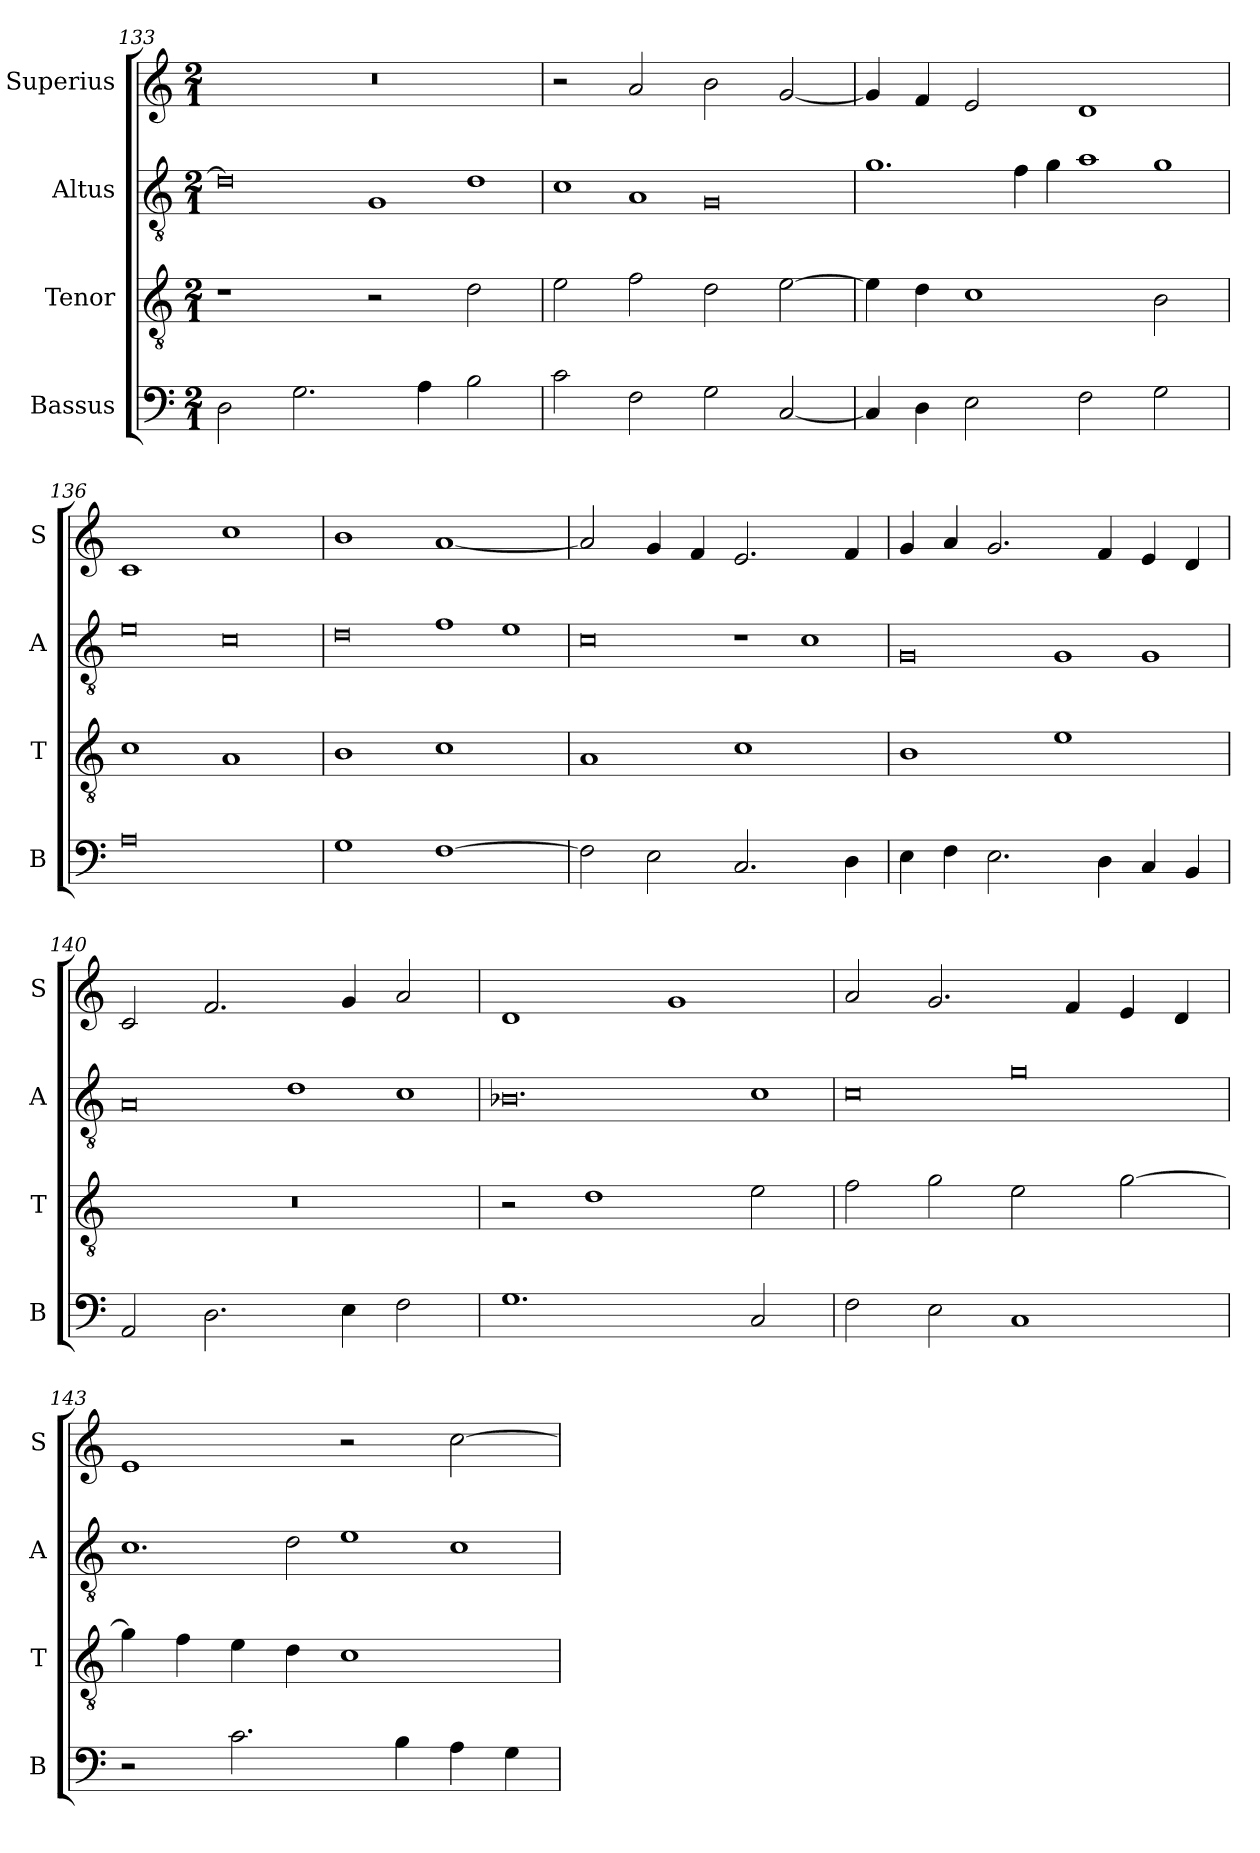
**kern	**kern	**kern	**kern
*part4	*part3	*part2	*part1
*staff4	*staff3	*staff2	*staff1
*I"Bassus	*I"Tenor	*I"Altus	*I"Superius
*I'B	*I'T	*I'A	*I'S
*clefF4	*clefGv2	*clefGv2	*clefG2
*k[]	*k[]	*k[]	*k[]
*M2/1	*M2/1	*M2/1	*M2/1
=133	=133	=133	=133
!	!	!LO:N:vis=0	!
2D\	1r	1d]	0r
2.G\	.	.	.
!	!	!LO:N:vis=1	!
.	2r	2G	.
4A\	.	.	.
!	!	!LO:N:vis=1	!
2B\	2d\	2d	.
=134	=134	=134	=134
!	!	!LO:N:vis=1	!
2c\	2e\	2c	2r
!	!	!LO:N:vis=1	!
2F\	2f\	2A	2a/
!	!	!LO:N:vis=0	!
2G\	2d\	1G	2b\
[2C/	[2e\	.	[2g/
=135	=135	=135	=135
!	!	!LO:N:vis=1.	!
4C/]	4e\]	2.g	4g/]
4D\	4d\	.	4f/
2E\	1c	.	2e/
!	!	!LO:N:vis=4	!
.	.	8f\	.
!	!	!LO:N:vis=4	!
.	.	8g\	.
!	!	!LO:N:vis=1	!
2F\	.	2a	1d
!	!	!LO:N:vis=1	!
2G\	2B\	2g	.
=136	=136	=136	=136
!	!	!LO:N:vis=0	!
0A	1c	1e	1c
!	!	!LO:N:vis=0	!
.	1A	1c	1cc
=137	=137	=137	=137
!	!	!LO:N:vis=0	!
1G	1B	1d	1b
!	!	!LO:N:vis=1	!
[1F	1c	2f	[1a
!	!	!LO:N:vis=1	!
.	.	2e	.
=138	=138	=138	=138
!	!	!LO:N:vis=0	!
2F\]	1A	1c	2a/]
2E\	.	.	4g/
.	.	.	4f/
!	!	!LO:N:vis=1	!
2.C/	1c	2r	2.e/
!	!	!LO:N:vis=1	!
.	.	2c	.
4D\	.	.	4f/
=139	=139	=139	=139
!	!	!LO:N:vis=0	!
4E\	1B	1G	4g/
4F\	.	.	4a/
2.E\	.	.	2.g/
!	!	!LO:N:vis=1	!
.	1e	2G	.
4D\	.	.	4f/
!	!	!LO:N:vis=1	!
4C/	.	2G	4e/
4BB/	.	.	4d/
=140	=140	=140	=140
!	!	!LO:N:vis=0	!
2AA/	0r	1A	2c/
2.D\	.	.	2.f/
!	!	!LO:N:vis=1	!
.	.	2d	.
4E\	.	.	4g/
!	!	!LO:N:vis=1	!
2F\	.	2c	2a/
=141	=141	=141	=141
!	!	!LO:N:vis=0.	!
1.G	2r	1.B-X	1d
.	1d	.	.
.	.	.	1g
!	!	!LO:N:vis=1	!
2C/	2e\	2c	.
=142	=142	=142	=142
!	!	!LO:N:vis=0	!
2F\	2f\	1c	2a/
2E\	2g\	.	2.g/
!	!	!LO:N:vis=0	!
1C	2e\	1g	.
.	.	.	4f/
.	[2g\	.	4e/
.	.	.	4d/
=143	=143	=143	=143
!	!	!LO:N:vis=1.	!
2r	4g\]	2.c	1e
.	4f\	.	.
2.c\	4e\	.	.
!	!	!LO:N:vis=2	!
.	4d\	4d\	.
!	!	!LO:N:vis=1	!
.	1c	2e	2r
4B\	.	.	.
!	!	!LO:N:vis=1	!
4A\	.	2c	[2cc\
4G\	.	.	.
=	=	=	=
*-	*-	*-	*-
